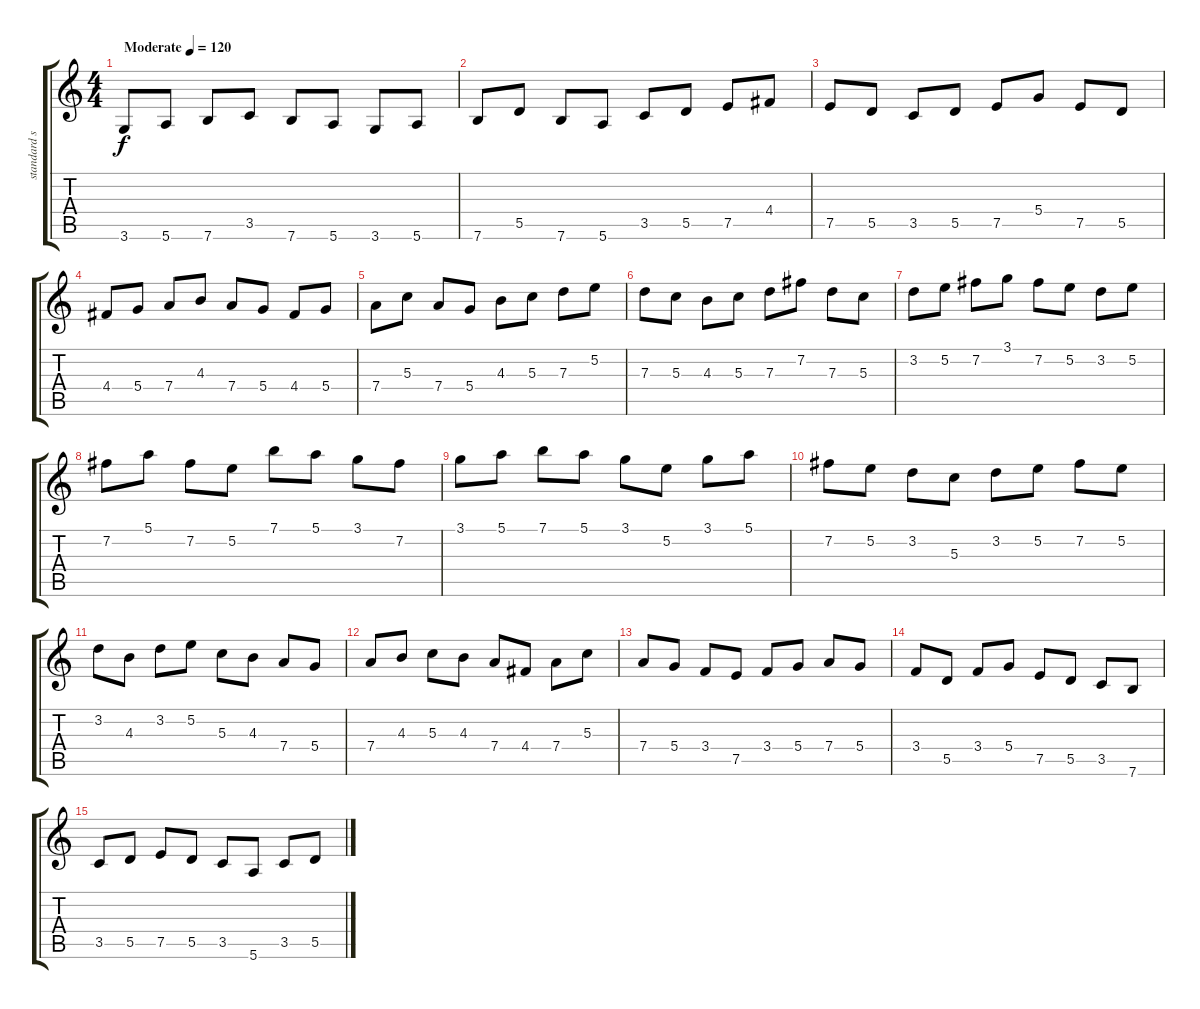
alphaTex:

\track ("standard shape" "standard s") {instrument overdrivenguitar}
\staff {score tabs}
\tuning (E4 B3 G3 D3 A2 E2) {hide}
\ts (4 4)
\tempo (120 "Moderate")
\clef g2
\ks c
3.6.8{dy f instrument overdrivenguitar} 5.6.8 7.6.8 3.5.8 7.6.8 5.6.8 3.6.8 5.6.8 |
7.6.8 5.5.8 7.6.8 5.6.8 3.5.8 5.5.8 7.5.8 4.4.8 |
7.5.8 5.5.8 3.5.8 5.5.8 7.5.8 5.4.8 7.5.8 5.5.8 |
4.4.8 5.4.8 7.4.8 4.3.8 7.4.8 5.4.8 4.4.8 5.4.8 |
7.4.8 5.3.8 7.4.8 5.4.8 4.3.8 5.3.8 7.3.8 5.2.8 |
7.3.8 5.3.8 4.3.8 5.3.8 7.3.8 7.2.8 7.3.8 5.3.8 |
3.2.8 5.2.8 7.2.8 3.1.8 7.2.8 5.2.8 3.2.8 5.2.8 |
7.2.8 5.1.8 7.2.8 5.2.8 7.1.8 5.1.8 3.1.8 7.2.8 |
3.1.8 5.1.8 7.1.8 5.1.8 3.1.8 5.2.8 3.1.8 5.1.8 |
7.2.8 5.2.8 3.2.8 5.3.8 3.2.8 5.2.8 7.2.8 5.2.8 |
3.2.8 4.3.8 3.2.8 5.2.8 5.3.8 4.3.8 7.4.8 5.4.8 |
7.4.8 4.3.8 5.3.8 4.3.8 7.4.8 4.4.8 7.4.8 5.3.8 |
7.4.8 5.4.8 3.4.8 7.5.8 3.4.8 5.4.8 7.4.8 5.4.8 |
3.4.8 5.5.8 3.4.8 5.4.8 7.5.8 5.5.8 3.5.8 7.6.8 |
3.5.8 5.5.8 7.5.8 5.5.8 3.5.8 5.6.8 3.5.8 5.5.8
